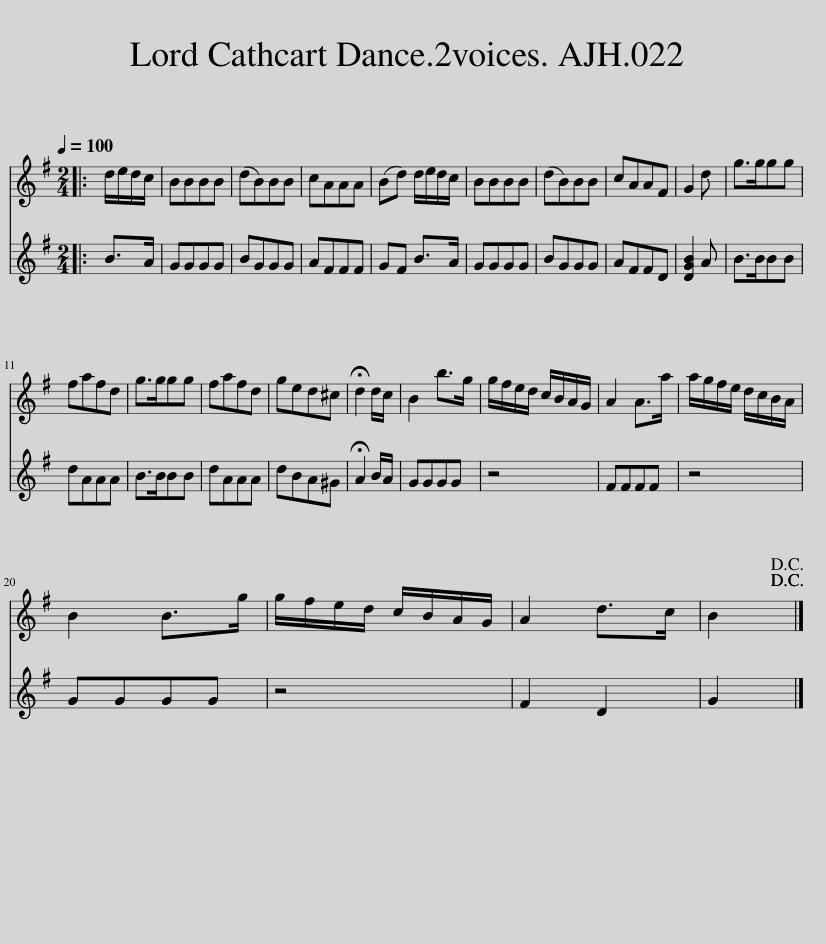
X:1
%%score 1 2
L:1/8
Q:1/4=100
M:2/4
I:linebreak $
K:G
V:1 treble
V:2 treble
V:1
|: d/e/d/c/ | BBBB | (dB)BB | cAAA | (Bd) d/e/d/c/ | %5
 BBBB | (dB)BB | cAAF | G2 d | g>ggg |$ %10
 fafd | g>ggg | fafd | ged^c | !fermata!d2 d/c/ | %15
 B2 b>g | g/f/e/d/ c/B/A/G/ | A2 A>a | a/g/f/e/ d/c/B/A/ |$ B2 B>g | %20
 g/f/e/d/ c/B/A/G/ | A2 d>c | B2!D.C.! |] %23
V:2
|: B>A | GGGG | BGGG | AFFF | GF B>A | %5
 GGGG | BGGG | AFFD | [DGB]2 A | B>BBB |$ %10
 dAAA | B>BBB | dAAA | dBA^G | !fermata!A2 B/A/ | %15
 GGGG | z4 | FFFF | z4 |$ GGGG | %20
 z4 | F2 D2 | G2 |] %23
